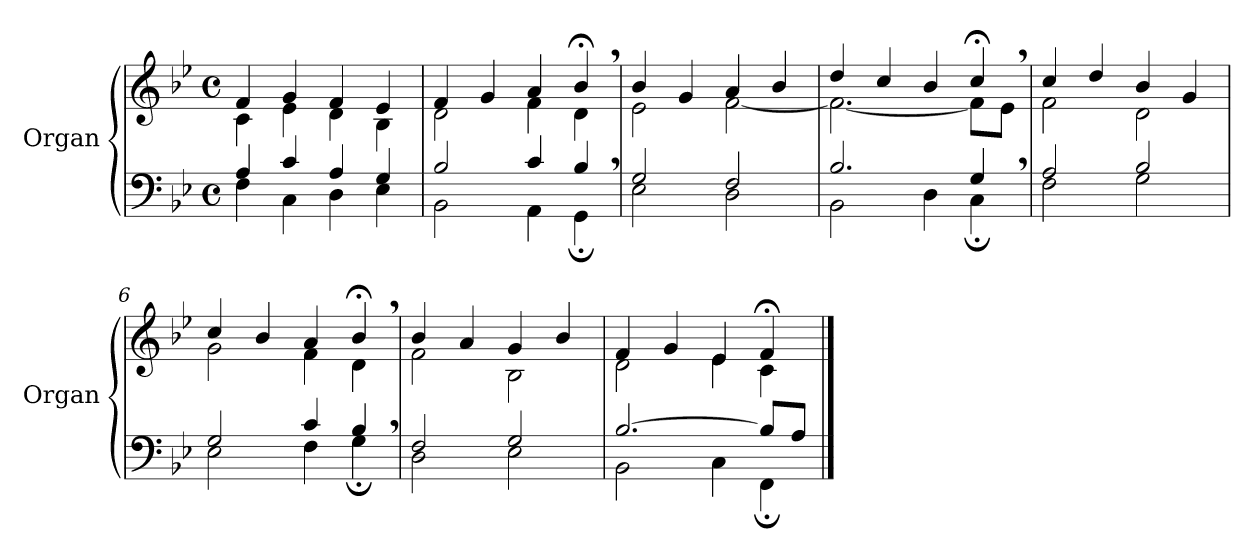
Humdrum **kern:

**kern	**kern
*part1	*part1
*staff2	*staff1
*I"Organ	*
*I'Organ	*
*clefF4	*clefG2
*k[b-e-]	*k[b-e-]
*M4/4	*M4/4
*met(c)	*met(c)
=1	=1
*^	*^
4A/	4F\	4f/	4c\
4c/	4C\	4g/	4e-\
4A/	4D\	4f/	4d\
4G/	4E-\	4e-/	4B-\
=2	=2	=2	=2
2B-/	2BB-\	4f/	2d\
.	.	4g/	.
4c/	4AA\	4a/	4f\
4B-,</	4GG;\	4b-;<,>/	4d\
=3	=3	=3	=3
2G/	2E-\	4b-/	2e-\
.	.	4g/	.
2F/	2D\	4a/	[<2f\
.	.	4b-/	.
=4	=4	=4	=4
2.B-/	2BB-\	4dd/	2.f\_<
.	.	4cc/	.
.	4D\	4b-/	.
4G,</	4C;\	4cc;<,>/	8f\L]
.	.	.	8e-\J
=5	=5	=5	=5
2A/	2F\	4cc/	2f\
.	.	4dd/	.
2B-/	2G\	4b-/	2d\
.	.	4g/	.
=6	=6	=6	=6
2G/	2E-\	4cc/	2g\
.	.	4b-/	.
4c/	4F\	4a/	4f\
4B-,</	4G;\	4b-;<,>/	4d\
=7	=7	=7	=7
2F/	2D\	4b-/	2f\
.	.	4a/	.
2G/	2E-\	4g/	2B-\
.	.	4b-/	.
=8	=8	=8	=8
[>2.B-/	2BB-\	4f/	2d\
.	.	4g/	.
.	4C\	4e-/	4e-\
8B-/L]	4FF;\	4f;</	4c\
8A/J	.	.	.
*v	*v	*	*
*	*v	*v
==	==
*-	*-
